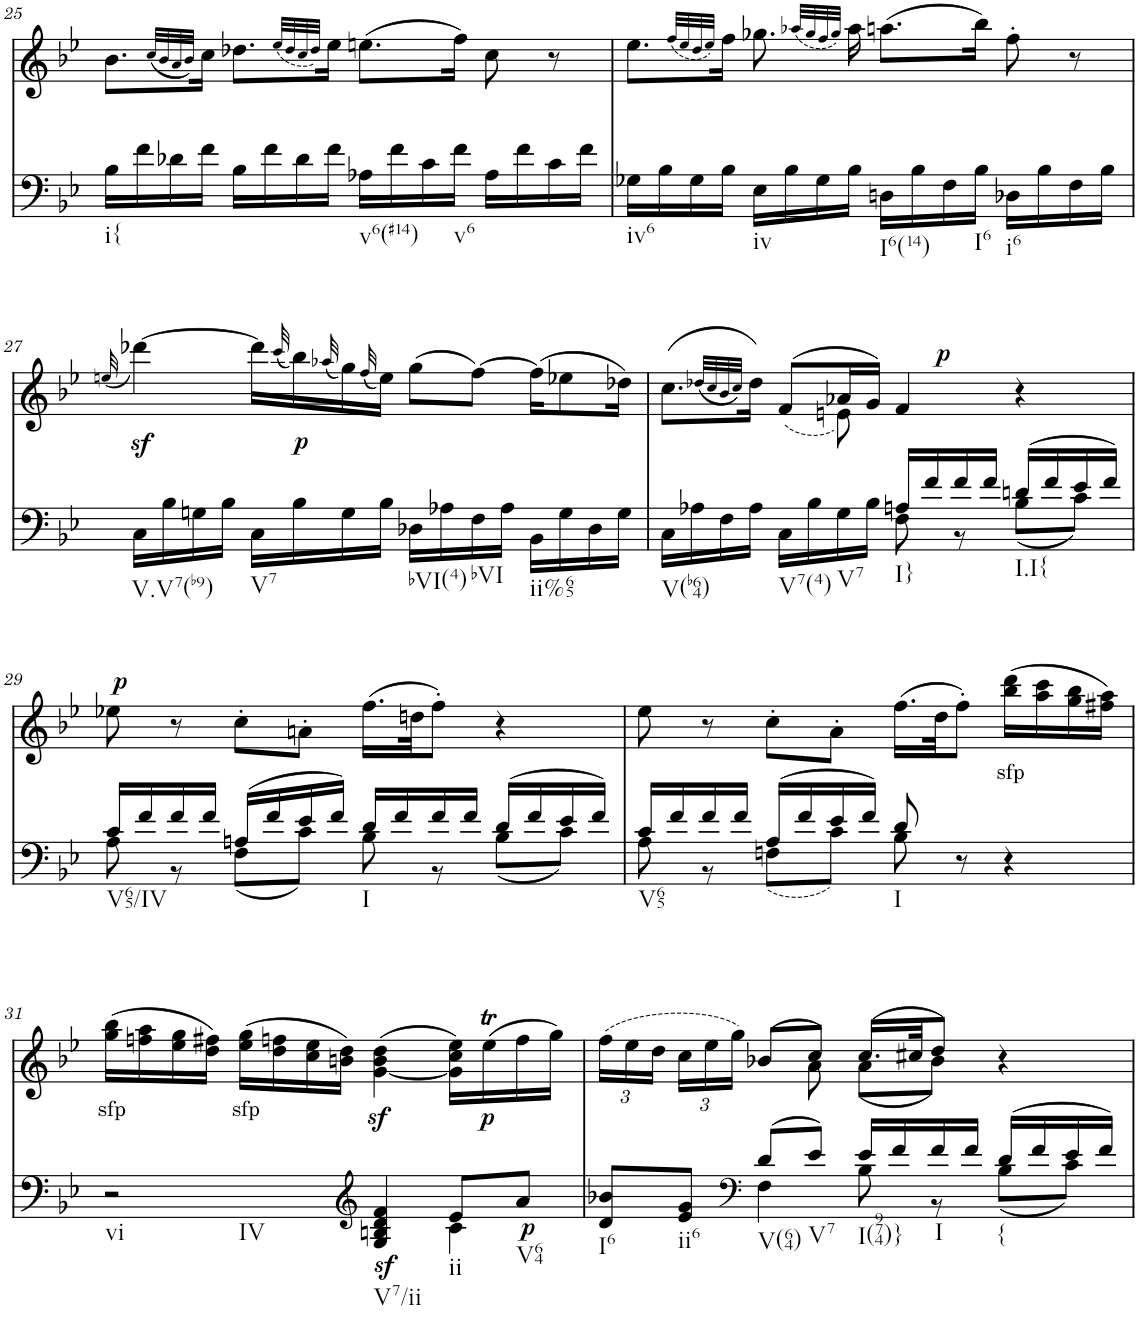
**kern	**dynam	**kern	**text	**dynam
*part2	*part2	*part1	*part1	*part1
*staff2	*staff2	*staff1	*staff1	*staff1
*I"Piano	*	*I"Piano	*	*
*I'Pno	*	*I'Pno	*	*
!!LO:PB:g=z
*clefF4	*	*clefG2	*	*
*k[b-e-]	*	*k[b-e-]	*	*
*B-:	*	*B-:	*	*
*M4/4	*	*M4/4	*	*
=25	=25	=25	=25	=25
!LO:TX:b:t=i{	!	!	!	!
16B-\LL	.	8.b-\L	.	.
16f\	.	.	.	.
16d-X\	.	.	.	.
.	.	(32qcc/LLL	.	.
.	.	32qb-/	.	.
.	.	32qa/	.	.
.	.	32qb-/JJJ)	.	.
16f\JJ	.	16cc\Jk	.	.
16B-\LL	.	8.dd-X\L	.	.
16f\	.	.	.	.
16d-\	.	.	.	.
.	.	(32qee-/LLL	.	.
.	.	32qdd-/	.	.
.	.	32qcc/	.	.
.	.	32qdd-/JJJ)	.	.
16f\JJ	.	16ee-\Jk	.	.
!LO:TX:b:t=v6(#14)	!	!	!	!
16A-X\LL	.	(8.een\L	.	.
16f\	.	.	.	.
16c\	.	.	.	.
!LO:TX:b:t=v6	!	!	!	!
16f\JJ	.	16ff\Jk)	.	.
16A-\LL	.	8cc\	.	.
16f\	.	.	.	.
16c\	.	8r	.	.
16f\JJ	.	.	.	.
=26	=26	=26	=26	=26
!LO:TX:b:t=iv6	!	!	!	!
16G-X\LL	.	8.ee-\L	.	.
16B-\	.	.	.	.
16G-\	.	.	.	.
.	.	(32qff/LLL	.	.
.	.	32qee-/	.	.
.	.	32qdd/	.	.
.	.	32qee-/JJJ)	.	.
16B-\JJ	.	16ff\Jk	.	.
!LO:TX:b:t=iv	!	!	!	!
16E-\LL	.	8.gg-X\	.	.
16B-\	.	.	.	.
16G-\	.	.	.	.
.	.	(32qaa-X/LLL	.	.
.	.	32qgg-/	.	.
.	.	32qff/	.	.
.	.	32qgg-/JJJ)	.	.
16B-\JJ	.	16aa-\	.	.
!LO:TX:b:t=I6(14)	!	!	!	!
16Dn\LL	.	(8.aan\L	.	.
16B-\	.	.	.	.
16F\	.	.	.	.
!LO:TX:b:t=I6	!	!	!	!
16B-\JJ	.	16bb-\Jk)	.	.
!LO:TX:b:t=i6	!	!	!	!
16D-X\LL	.	8ff'\	.	.
16B-\	.	.	.	.
16F\	.	8r	.	.
16B-\JJ	.	.	.	.
!!LO:LB:g=z
=27	=27	=27	=27	=27
.	.	(32qeen/	.	.
!LO:TX:b:t=V.V7(b9)	!	!	!	!
16C\LL	.	[4ddd-Xz<\)	.	.
16B-\	.	.	.	.
16Gn\	.	.	.	.
16B-\JJ	.	.	.	.
!LO:TX:b:t=V7	!	!	!	!
16C\LL	.	16ddd-\LL]	.	.
.	.	(32qccc/	.	.
!	!	!	!	!LO:DY:b
16B-\	.	16bb-\)	.	p
.	.	(32qaa-X/	.	.
16G\	.	16gg\)	.	.
.	.	(32qff/	.	.
16B-\JJ	.	16ee\JJ)	.	.
!LO:TX:b:t=bVI(4)	!	!	!	!
16D-X\LL	.	(8gg\L	.	.
16A-X\	.	.	.	.
!LO:TX:b:t=bVI	!	!	!	!
16F\	.	[8ff\J)	.	.
16A-\JJ	.	.	.	.
!LO:TX:b:t=ii%65	!	!	!	!
16BB-\LL	.	(16ff\KL]	.	.
16G\	.	8ee-X\	.	.
16D-\	.	.	.	.
16G\JJ	.	16dd-X\Jk)	.	.
=28	=28	=28	=28	=28
*^	*	*^	*	*
!LO:TX:b:t=V(b64)	!	!	!	!	!	!
16C\LL	2ryy	.	(>8.cc\L	4.ryy	.	.
16A-X\	.	.	.	.	.	.
16F\	.	.	.	.	.	.
.	.	.	(32qdd-X/LLL	.	.	.
.	.	.	32qcc/	.	.	.
.	.	.	32qb-/	.	.	.
.	.	.	32qcc/JJJ)	.	.	.
16A-\JJ	.	.	16dd-\Jk)	.	.	.
!LO:TX:b:t=V7(4)	!	!	!	!	!	!
16C\LL	.	.	((<8f/L	.	.	.
16B-\	.	.	.	.	.	.
!LO:TX:b:t=V7	!	!	!	!	!	!
16G\	.	.	16a-X/L	8en\)	.	.
16B-\JJ	.	.	16g/JJ)	.	.	.
!LO:TX:b:t=I}	!	!	!	!	!	!
!	!	!	!	!	!	!LO:DY:a
16An/LL	8F\	.	4f/	2ryy	.	p
16f/	.	.	.	.	.	.
16f/	8r	.	.	.	.	.
16f/JJ	.	.	.	.	.	.
!LO:TX:b:t=I.I{	!	!	!	!	!	!
(16dn/LL	(8B-\L	.	4r	.	.	.
16f/	.	.	.	.	.	.
16e-/	8c\J)	.	.	.	.	.
16f/JJ)	.	.	.	.	.	.
*	*	*	*v	*v	*	*
!!LO:LB:g=z
=29	=29	=29	=29	=29	=29
!LO:TX:b:t=V65/IV	!	!	!	!	!
!	!	!	!	!	!LO:DY:a
16c/LL	8A\	.	8ee-X\	.	p
16f/	.	.	.	.	.
16f/	8r	.	8r	.	.
16f/JJ	.	.	.	.	.
(16An/LL	(8F\L	.	8cc'\L	.	.
16f/	.	.	.	.	.
16e-/	8c\J)	.	8an'\J	.	.
16f/JJ)	.	.	.	.	.
!LO:TX:b:t=I	!	!	!	!	!
16d/LL	8B-\	.	(16.ff\LL	.	.
16f/	.	.	.	.	.
.	.	.	32ddn\JK	.	.
16f/	8r	.	8ff'\J)	.	.
16f/JJ	.	.	.	.	.
(16d/LL	(8B-\L	.	4r	.	.
16f/	.	.	.	.	.
16e-/	8c\J)	.	.	.	.
16f/JJ)	.	.	.	.	.
=30	=30	=30	=30	=30	=30
!LO:TX:b:t=V65	!	!	!	!	!
16c/LL	8A\	.	8ee-\	.	.
16f/	.	.	.	.	.
16f/	8r	.	8r	.	.
16f/JJ	.	.	.	.	.
(16A/LL	(8Fn\L	.	8cc'\L	.	.
16f/	.	.	.	.	.
16e-/	8c\J)	.	8a'\J	.	.
16f/JJ)	.	.	.	.	.
!LO:TX:b:t=I	!	!	!	!	!
8d/	8B-\	.	(16.ff\LL	.	.
.	.	.	32dd\JK	.	.
8r	4.ryy	.	8ff'\J)	.	.
!	!	!	!	!LO:LY:b	!
4r	.	.	(16bb-\ 16ddd\LL	sfp	.
.	.	.	16aa\ 16ccc\	.	.
.	.	.	16gg\ 16bb-\	.	.
.	.	.	16ff#X\ 16aa\JJ)	.	.
!!LO:LB:g=z
=31	=31	=31	=31	=31	=31
!LO:TX:b:t=vi	!	!	!	!	!
!LO:TX:b:t=IV	!	!	!	!	!
!	!	!	!	!LO:LY:b	!
2r	2.ryy	.	(16gg\ 16bb-\LL	sfp	.
.	.	.	16ffn\ 16aa\	.	.
.	.	.	16ee-\ 16gg\	.	.
.	.	.	16dd\ 16ff#X\JJ)	.	.
!	!	!	!	!LO:LY:b	!
.	.	.	(16ee-\ 16gg\LL	sfp	.
.	.	.	16dd\ 16ffn\	.	.
.	.	.	16cc\ 16ee-\	.	.
.	.	.	16bn\ 16dd\JJ)	.	.
*clefG2	*	*	*	*	*
!LO:TX:b:t=V7/ii	!	!	!	!	!
!	!	!LO:DY:b	!	!	!
4G/ 4Bn/ 4d/ 4f/	.	sf	(>[<4g\z< 4b\z< 4dd\z<	.	.
!LO:TX:b:t=ii	!	!	!	!	!
8e-/L	4c\	.	16g\] 16cc\ 16ee-\LL)	.	.
!	!	!	!	!	!LO:DY:b
.	.	.	(16ee-T\	.	p
!LO:TX:b:t=V64	!	!	!	!	!
!	!	!LO:DY:b	!	!	!
8a/J	.	p	16ff\	.	.
.	.	.	16gg\JJ)	.	.
=32	=32	=32	=32	=32	=32
*	*	*	*Xbrackettup	*	*
*	*	*	*^	*	*
!LO:TX:b:t=I6	!	!	!	!	!	!
8d/ 8b-X/L	4ryy	.	(>24ff\LL	4.ryy	.	.
.	.	.	24ee-\	.	.	.
.	.	.	24dd\JJ	.	.	.
!LO:TX:b:t=ii6	!	!	!	!	!	!
8e-/ 8g/J	.	.	24cc\LL	.	.	.
.	.	.	24ee-\	.	.	.
.	.	.	24gg\JJ)	.	.	.
*clefF4	*	*	*	*	*	*
!LO:TX:b:t=V(64)	!	!	!	!	!	!
(8d/L	4F\	.	(8b-X/L	.	.	.
!LO:TX:b:t=V7	!	!	!	!	!	!
8e-/J)	.	.	8cc/J)	8a\	.	.
!LO:TX:b:t=I(974)}	!	!	!	!	!	!
16e-/LL	8B-\	.	(16.cc/LL	(8a\L	.	.
16f/	.	.	.	.	.	.
.	.	.	32cc#X/JK	.	.	.
!LO:TX:b:t=I	!	!	!	!	!	!
16f/	8r	.	8dd/J)	8b-\J)	.	.
16f/JJ	.	.	.	.	.	.
!LO:TX:b:t={	!	!	!	!	!	!
(16d/LL	(8B-\L	.	4r	4ryy	.	.
16f/	.	.	.	.	.	.
16e-/	8c\J)	.	.	.	.	.
16f/JJ)	.	.	.	.	.	.
*v	*v	*	*	*	*	*
*	*	*v	*v	*	*
=	=	=	=	=
*-	*-	*-	*-	*-
